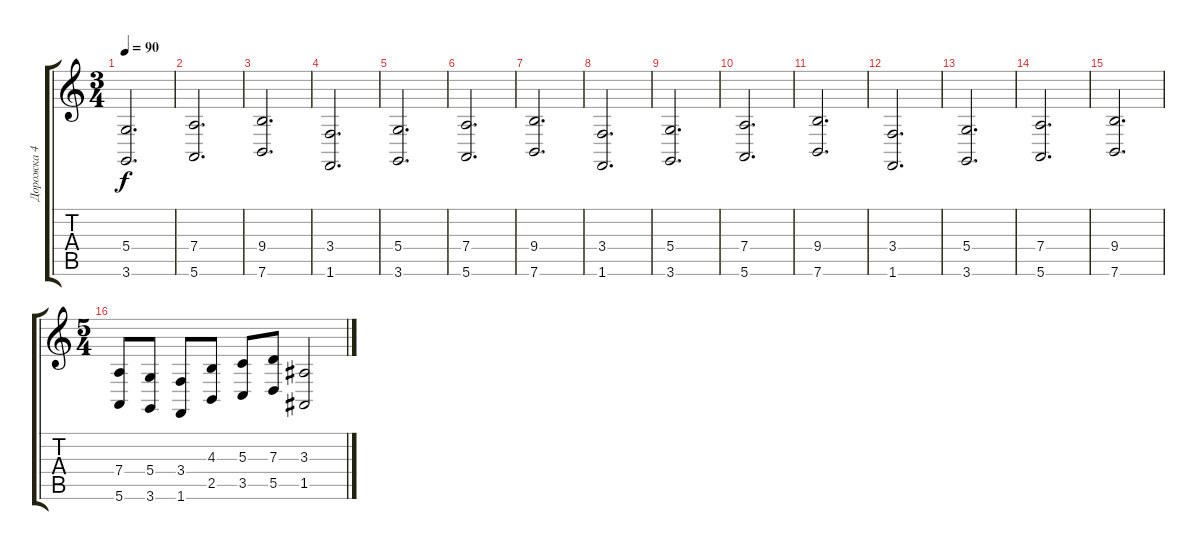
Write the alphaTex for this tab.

\track ("Дорожка 4" "Дорожка 4") {instrument stringensemble1}
\staff {score tabs}
\tuning (E4 B3 G3 D3 A2 E2) {hide}
\ts (3 4)
\tempo 90
\clef g2
\ks c
(5.4 3.6).2{d dy f} |
(7.4 5.6).2{d} |
(9.4 7.6).2{d} |
(3.4 1.6).2{d} |
(5.4 3.6).2{d} |
(7.4 5.6).2{d} |
(9.4 7.6).2{d} |
(3.4 1.6).2{d} |
(5.4 3.6).2{d} |
(7.4 5.6).2{d} |
(9.4 7.6).2{d} |
(3.4 1.6).2{d} |
(5.4 3.6).2{d} |
(7.4 5.6).2{d} |
(9.4 7.6).2{d} |
\ts (5 4)
(7.4 5.6).8 (5.4 3.6).8 (3.4 1.6).8 (4.3 2.5).8 (5.3 3.5).8 (7.3 5.5).8 (3.3 1.5).2
